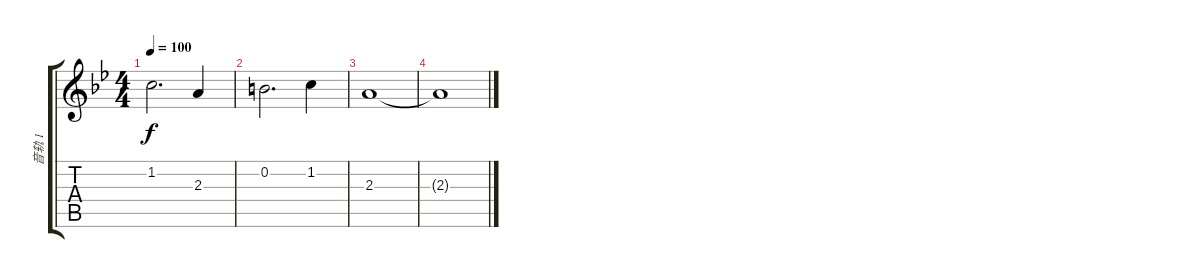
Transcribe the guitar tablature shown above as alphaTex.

\track ("音轨 1" "音轨 1") {instrument acousticguitarnylon}
\staff {score tabs}
\tuning (E4 B3 G3 D3 A2 E2) {hide}
\ts (4 4)
\tempo 100
\clef g2
\ks bb
1.2.2{d dy f} 2.3.4 |
0.2.2{d} 1.2.4 |
2.3.1 |
2.3{t}.1
